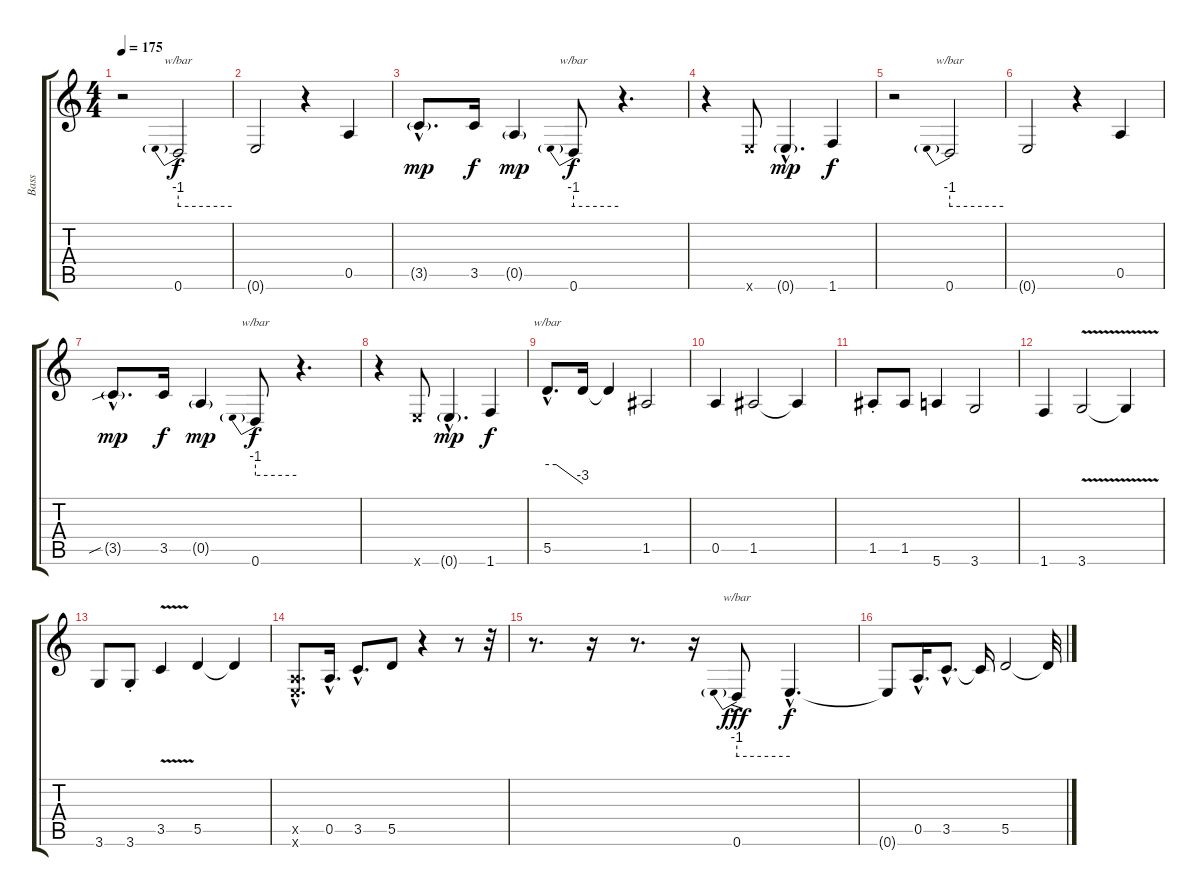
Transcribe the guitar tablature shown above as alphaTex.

\track ("Bass" "Bass") {instrument electricbassfinger}
\staff {score tabs}
\tuning (E4 B3 G3 D3 A2 E2) {hide}
\ts (4 4)
\tempo 175
\clef g2
\ks c
r.2{dy f} 0.6.2{tbe (predive default 0 -4 60 -4)} |
0.6{t}.2 r.4 0.5.4 |
3.5{g hac}.8{d dy mp} 3.5.16{dy f} 0.5{g}.4{dy mp} 0.6.8{tbe (predive default 0 -4 60 -4) dy f} r.4{d} |
r.4 0.6{x}.8 0.6{g hac}.4{d dy mp} 1.6.4{dy f} |
r.2 0.6.2{tbe (predive default 0 -4 60 -4)} |
0.6{t}.2 r.4 0.5.4 |
3.5{sib g hac}.8{d dy mp} 3.5.16{dy f} 0.5{g}.4{dy mp} 0.6.8{tbe (predive default 0 -4 60 -4) dy f} r.4{d} |
r.4 0.6{x}.8 0.6{g hac}.4{d dy mp} 1.6.4{dy f} |
5.5{hac}.8{d tbe (custom default 0 0 15 0 60 -12)} 5.5{t}.16 5.5{t}.4 1.5.2 |
0.5.4 1.5.2 1.5{t}.4 |
1.5{st}.8 1.5.8 5.6.4 3.6.2 |
1.6.4 3.6{v}.2 3.6{t}.4 |
3.6.8 3.6{st}.8 3.5{v}.4 5.5.4 5.5{t}.4 |
(0.5{hac x} 0.6{hac x}).8{d} 0.5{hac}.16{d} 3.5{hac}.8{d} 5.5.8 r.4 r.8 r.32 |
r.8{d} r.16 r.8{d} r.16 0.6{ac}.8{tbe (predive default 0 -4 60 -4) dy fff} 0.6{hac t}.4{d dy f} |
0.6{t}.8 0.5{hac}.16{d} 3.5{hac}.8{d} 3.5{t}.16 5.5.2 5.5{t}.32
